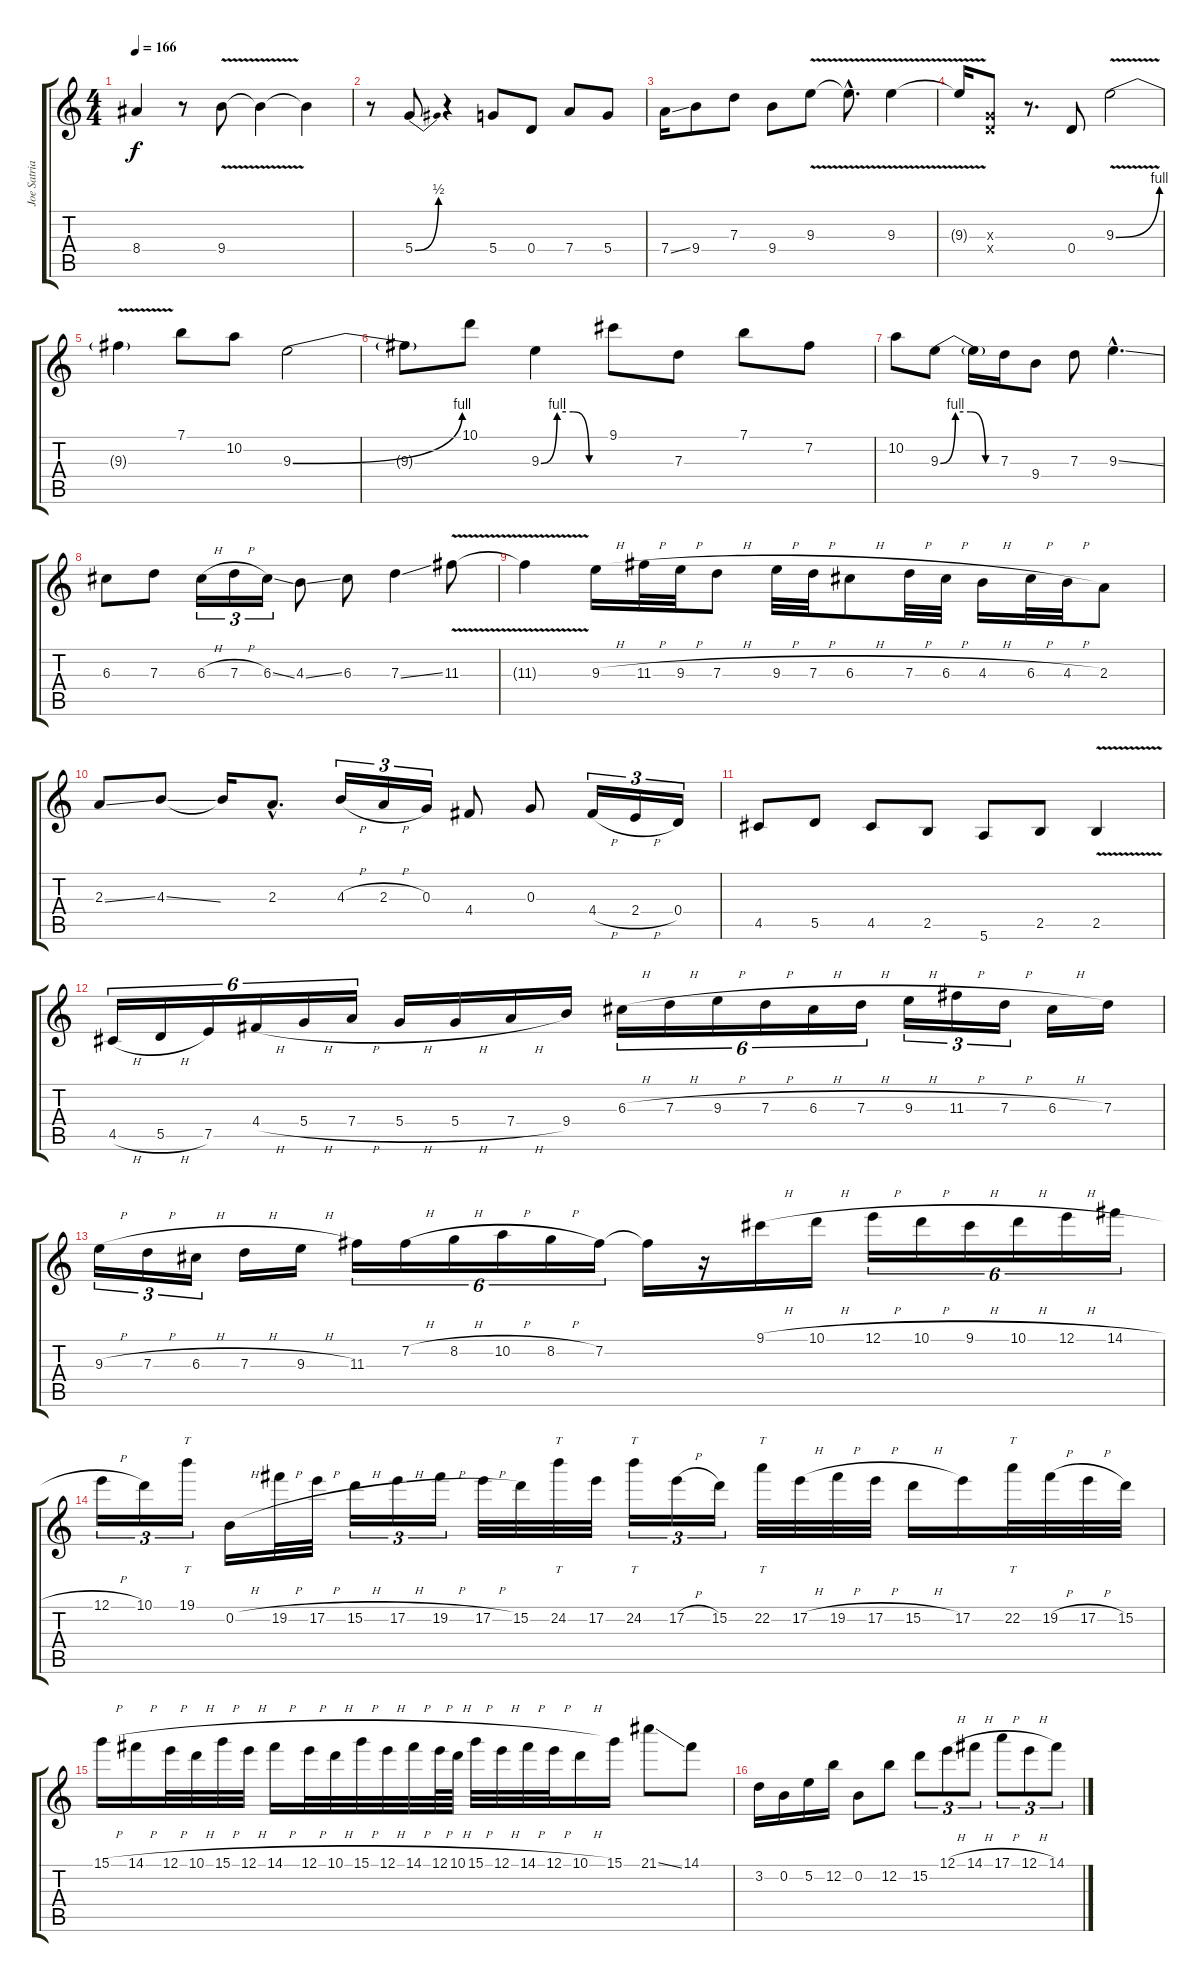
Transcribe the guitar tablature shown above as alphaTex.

\track ("Joe Satriani" "Joe Satria") {instrument distortionguitar}
\staff {score tabs}
\tuning (E4 B3 G3 D3 A2 E2) {hide}
\ts (4 4)
\tempo 166
\clef g2
\ks c
8.4.4{dy f} r.8 9.4{v}.8 9.4{t}.4 9.4{t}.4 |
r.8 5.4{be (bend 0 0 60 2)}.8 r.4 5.4.8 0.4.8 7.4.8 5.4.8 |
7.4{ss}.16 9.4.8 7.3.8 9.4.8 9.3{v}.8 9.3{hac t}.8{d} 9.3{v}.4 |
9.3{t}.16 (0.3{x} 0.4{x}).8 r.8{d} 0.4.8 9.3{be (bend 0 0 60 4) v}.2 |
9.3{t}.4 7.1.8 10.2.8 9.3{be (bend 0 0 60 4)}.2 |
9.3{t}.8 10.1.8 9.3{be (custom 0 0 15 4 30 4 45 0 60 0)}.4 9.1.8 7.3.8 7.1.8 7.2.8 |
10.2.8 9.3{be (custom 0 0 15 4 30 4 45 0 60 0)}.8 9.3{t}.16 7.3.16 9.4.8 7.3.8 9.3{ss hac}.4{d} |
6.3.8 7.3.8 6.3{h}.16{tu (3 2)} 7.3{h}.16{tu (3 2)} 6.3{ss}.16{tu (3 2)} 4.3{ss}.8 6.3.8 7.3{ss}.4 11.3{v}.8 |
11.3{t}.4 9.3{h}.16 11.3{h}.32 9.3{h}.32 7.3{h}.8 9.3{h}.32 7.3{h}.32 6.3{h}.8 7.3{h}.32 6.3{h}.32 4.3{h}.16 6.3{h}.32 4.3{h}.32 2.3.8 |
2.3{ss}.8 4.3{ss}.8 4.3{t}.16 2.3{hac}.8{d} 4.3{h}.16{tu (3 2)} 2.3{h}.16{tu (3 2)} 0.3.16{tu (3 2)} 4.4.8 0.3.8 4.4{h}.16{tu (3 2)} 2.4{h}.16{tu (3 2)} 0.4.16{tu (3 2)} |
4.5.8 5.5.8 4.5.8 2.5.8 5.6.8 2.5.8 2.5{v}.4 |
4.5{h}.16{tu (6 4)} 5.5{h}.16{tu (6 4)} 7.5.16{tu (6 4)} 4.4{h}.16{tu (6 4)} 5.4{h}.16{tu (6 4)} 7.4{h}.16{tu (6 4)} 5.4{h}.16 5.4{h}.16 7.4{h}.16 9.4.16 6.3{h}.16{tu (6 4)} 7.3{h}.16{tu (6 4)} 9.3{h}.16{tu (6 4)} 7.3{h}.16{tu (6 4)} 6.3{h}.16{tu (6 4)} 7.3{h}.16{tu (6 4)} 9.3{h}.16{tu (3 2)} 11.3{h}.16{tu (3 2)} 7.3{h}.16{tu (3 2)} 6.3{h}.16 7.3.16 |
9.3{h}.16{tu (3 2)} 7.3{h}.16{tu (3 2)} 6.3{h}.16{tu (3 2)} 7.3{h}.16 9.3{h}.16 11.3.16{tu (6 4)} 7.2{h}.16{tu (6 4)} 8.2{h}.16{tu (6 4)} 10.2{h}.16{tu (6 4)} 8.2{h}.16{tu (6 4)} 7.2.16{tu (6 4)} 7.2{t}.16 r.16 9.1{h}.16 10.1{h}.16 12.1{h}.16{tu (6 4)} 10.1{h}.16{tu (6 4)} 9.1{h}.16{tu (6 4)} 10.1{h}.16{tu (6 4)} 12.1{h}.16{tu (6 4)} 14.1{h}.16{tu (6 4)} |
12.1{h}.16{tu (3 2)} 10.1.16{tu (3 2)} 19.1.16{tt tu (3 2)} 0.2{h}.16 19.2{h}.32 17.2{h}.32 15.2{h}.16{tu (3 2)} 17.2{h}.16{tu (3 2)} 19.2{h}.16{tu (3 2)} 17.2{h}.32 15.2.32 24.2.32{tt} 17.2.32 24.2.16{tt tu (3 2)} 17.2{h}.16{tu (3 2)} 15.2.16{tu (3 2)} 22.2.32{tt} 17.2{h}.32 19.2{h}.32 17.2{h}.32 15.2{h}.16 17.2.16 22.2.32{tt} 19.2{h}.32 17.2{h}.32 15.2.32 |
15.1{h}.16 14.1{h}.16 12.1{h}.32 10.1{h}.32 15.1{h}.32 12.1{h}.32 14.1{h}.16 12.1{h}.32 10.1{h}.32 15.1{h}.32 12.1{h}.32 14.1{h}.32 12.1{h}.64 10.1{h}.64 15.1{h}.32 12.1{h}.32 14.1{h}.32 12.1{h}.32 10.1{h}.16 15.1.16 21.1{ss}.8 14.1.8 |
3.2.16 0.2.16 5.2.16 12.2.16 0.2.8 12.2.8 15.2.8{tu (3 2)} 12.1{h}.8{tu (3 2)} 14.1{h}.8{tu (3 2)} 17.1{h}.8{tu (3 2)} 12.1{h}.8{tu (3 2)} 14.1.8{tu (3 2)}
